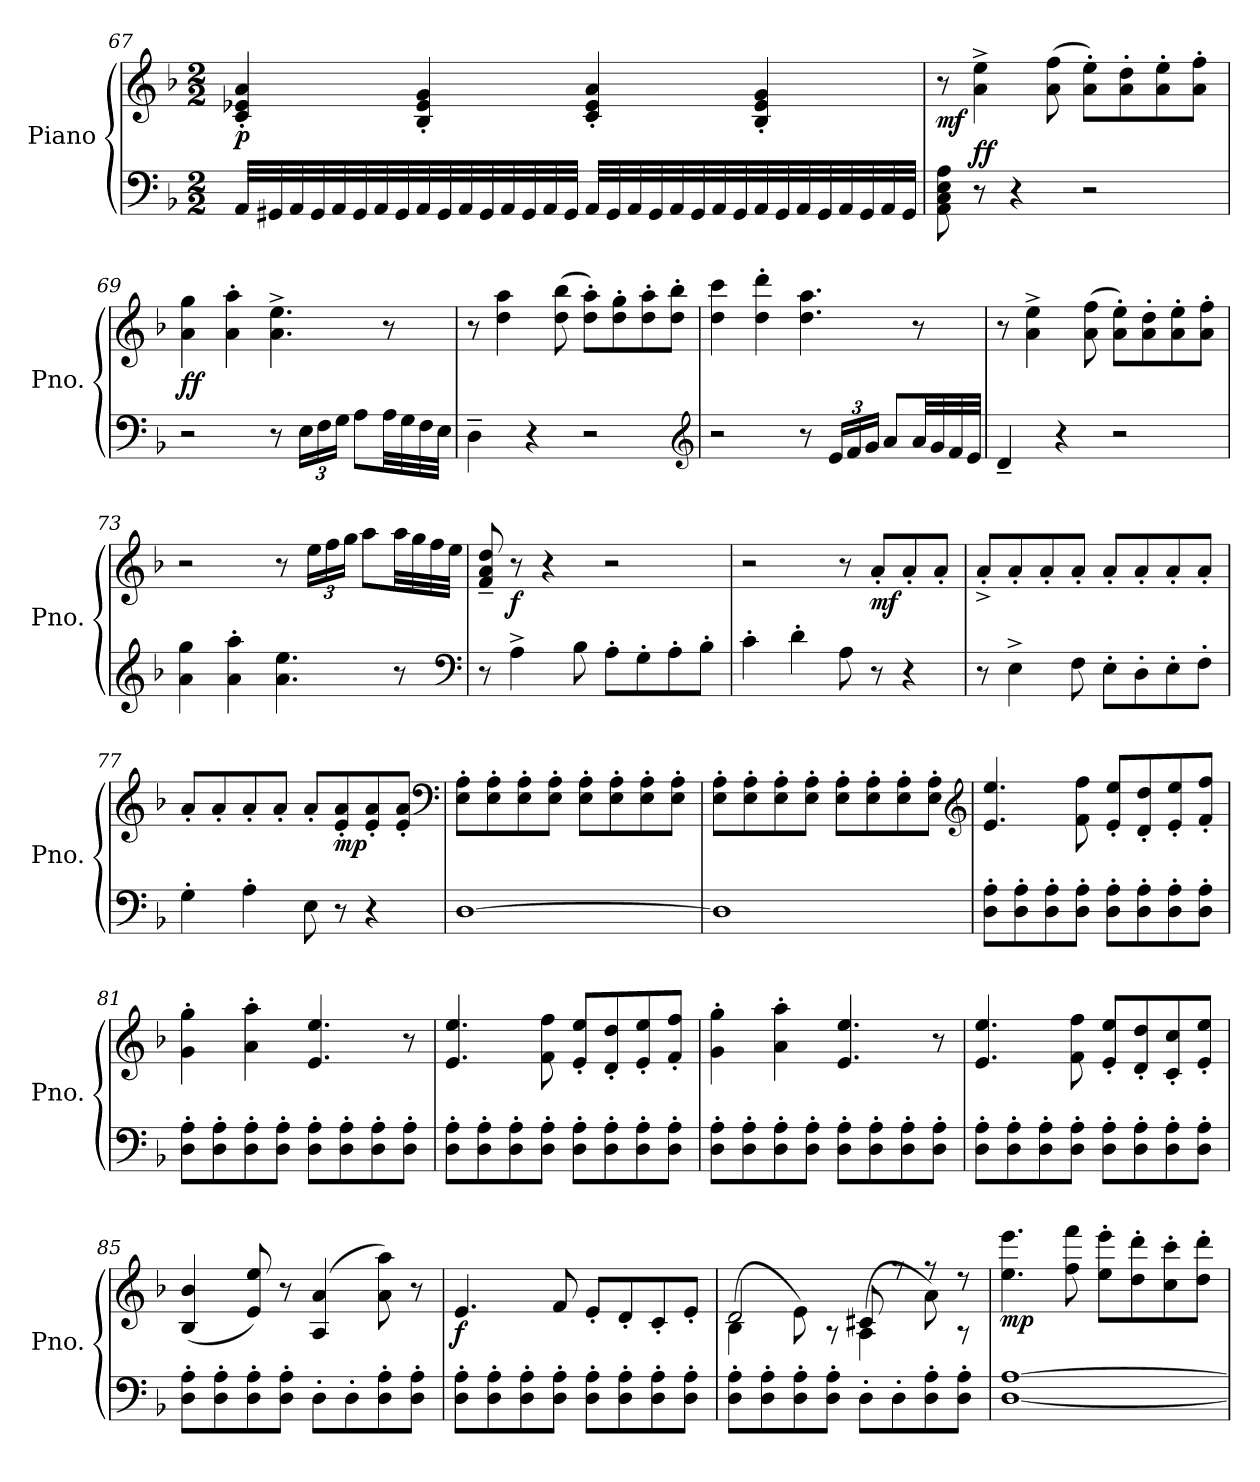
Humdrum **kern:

**kern	**kern	**dynam
*part1	*part1	*part1
*staff2	*staff1	*staff1/2
*I"Piano	*	*
*I'Pno.	*	*
!!LO:LB:g=z
*clefF4	*clefG2	*
*k[b-]	*k[b-]	*
*F:	*F:	*
*M2/2	*M2/2	*
=67	=67	=67
!	!	!LO:DY:b
32AA/LLL	4c/' 4e-X/' 4a/'	p
32GG#X/	.	.
32AA/	.	.
32GG#/	.	.
32AA/	.	.
32GG#/	.	.
32AA/	.	.
32GG#/	.	.
32AA/	4B-/' 4e-/' 4g/'	.
32GG#/	.	.
32AA/	.	.
32GG#/	.	.
32AA/	.	.
32GG#/	.	.
32AA/	.	.
32GG#/JJJ	.	.
32AA/LLL	4c/' 4e-/' 4a/'	.
32GG#/	.	.
32AA/	.	.
32GG#/	.	.
32AA/	.	.
32GG#/	.	.
32AA/	.	.
32GG#/	.	.
32AA/	4B-/' 4e-/' 4g/'	.
32GG#/	.	.
32AA/	.	.
32GG#/	.	.
32AA/	.	.
32GG#/	.	.
32AA/	.	.
32GG#/JJJ	.	.
=68	=68	=68
!	!	!LO:DY:b
8AA\ 8C\ 8E\ 8A\	8r	mf
!	!	!LO:DY:b
8r	4a\^ 4ee\^	ff
4r	.	.
.	(8a\ 8ff\	.
2r	8a\' 8ee\'L)	.
.	8a\' 8dd\'	.
.	8a\' 8ee\'	.
.	8a\' 8ff\'J	.
!!LO:LB:g=z
=69	=69	=69
!	!	!LO:DY:b
2r	4a\ 4gg\	ff
.	4a\' 4aa\'	.
8r	4.a\^ 4.ee\^	.
*Xbrackettup	*	*
24E\LL	.	.
24F\	.	.
24G\JJ	.	.
8A\L	.	.
32A\LL	8r	.
32G\	.	.
32F\	.	.
32E\JJJ	.	.
=70	=70	=70
4D~\	8r	.
.	4dd\ 4aa\	.
4r	.	.
.	(8dd\ 8bb-\	.
2r	8dd\' 8aa\'L)	.
.	8dd\' 8gg\'	.
.	8dd\' 8aa\'	.
.	8dd\' 8bb-\'J	.
*clefG2	*	*
=71	=71	=71
2r	4dd\ 4ccc\	.
.	4dd\' 4ddd\'	.
8r	4.dd\ 4.aa\	.
24e/LL	.	.
24f/	.	.
24g/JJ	.	.
8a/L	.	.
32a/LL	8r	.
32g/	.	.
32f/	.	.
32e/JJJ	.	.
=72	=72	=72
4d~/	8r	.
.	4a\^ 4ee\^	.
4r	.	.
.	(8a\ 8ff\	.
2r	8a\' 8ee\'L)	.
.	8a\' 8dd\'	.
.	8a\' 8ee\'	.
.	8a\' 8ff\'J	.
!!LO:LB:g=z
=73	=73	=73
4a\ 4gg\	2r	.
4a\' 4aa\'	.	.
4.a\ 4.ee\	8r	.
*	*Xbrackettup	*
.	24ee\LL	.
.	24ff\	.
.	24gg\JJ	.
.	8aa\L	.
8r	32aa\LL	.
.	32gg\	.
.	32ff\	.
.	32ee\JJJ	.
*clefF4	*	*
=74	=74	=74
8r	8f/~ 8a/~ 8dd/~	.
!	!	!LO:DY:b
4A^\	8r	f
.	4r	.
8B-\	.	.
8A'\L	2r	.
8G'\	.	.
8A'\	.	.
8B-'\J	.	.
=75	=75	=75
4c'\	2r	.
4d'\	.	.
8A\	8r	.
!	!	!LO:DY:b
8r	8a'/L	mf
4r	8a'/	.
.	8a'/J	.
=76	=76	=76
8r	8a'^/L	.
4E^\	8a'/	.
.	8a'/	.
8F\	8a'/J	.
8E'\L	8a'/L	.
8D'\	8a'/	.
8E'\	8a'/	.
8F'\J	8a'/J	.
!!LO:LB:g=z
=77	=77	=77
4G'\	8a'/L	.
.	8a'/	.
4A'\	8a'/	.
.	8a'/J	.
8E\	8a'/L	.
!	!	!LO:DY:b
8r	8e/' 8a/'	mp
4r	8e/' 8a/'	.
.	8e/' 8a/'J	.
*	*clefF4	*
=78	=78	=78
[1D	8E\' 8A\'L	.
.	8E\' 8A\'	.
.	8E\' 8A\'	.
.	8E\' 8A\'J	.
.	8E\' 8A\'L	.
.	8E\' 8A\'	.
.	8E\' 8A\'	.
.	8E\' 8A\'J	.
=79	=79	=79
1D]	8E\' 8A\'L	.
.	8E\' 8A\'	.
.	8E\' 8A\'	.
.	8E\' 8A\'J	.
.	8E\' 8A\'L	.
.	8E\' 8A\'	.
.	8E\' 8A\'	.
.	8E\' 8A\'J	.
*	*clefG2	*
=80	=80	=80
!	!	!LO:DY:b=2
!	!	!LO:DY:n=1:a
8D\' 8A\'L	4.e/ 4.ee/	p mf
8D\' 8A\'	.	.
8D\' 8A\'	.	.
8D\' 8A\'J	8f\ 8ff\	.
8D\' 8A\'L	8e/' 8ee/'L	.
8D\' 8A\'	8d/' 8dd/'	.
8D\' 8A\'	8e/' 8ee/'	.
8D\' 8A\'J	8f/' 8ff/'J	.
!!LO:PB:g=z
=81	=81	=81
8D\' 8A\'L	4g\' 4gg\'	.
8D\' 8A\'	.	.
8D\' 8A\'	4a\' 4aa\'	.
8D\' 8A\'J	.	.
8D\' 8A\'L	4.e/ 4.ee/	.
8D\' 8A\'	.	.
8D\' 8A\'	.	.
8D\' 8A\'J	8r	.
=82	=82	=82
8D\' 8A\'L	4.e/ 4.ee/	.
8D\' 8A\'	.	.
8D\' 8A\'	.	.
8D\' 8A\'J	8f\ 8ff\	.
8D\' 8A\'L	8e/' 8ee/'L	.
8D\' 8A\'	8d/' 8dd/'	.
8D\' 8A\'	8e/' 8ee/'	.
8D\' 8A\'J	8f/' 8ff/'J	.
=83	=83	=83
8D\' 8A\'L	4g\' 4gg\'	.
8D\' 8A\'	.	.
8D\' 8A\'	4a\' 4aa\'	.
8D\' 8A\'J	.	.
8D\' 8A\'L	4.e/ 4.ee/	.
8D\' 8A\'	.	.
8D\' 8A\'	.	.
8D\' 8A\'J	8r	.
=84	=84	=84
8D\' 8A\'L	4.e/ 4.ee/	.
8D\' 8A\'	.	.
8D\' 8A\'	.	.
8D\' 8A\'J	8f\ 8ff\	.
8D\' 8A\'L	8e/' 8ee/'L	.
8D\' 8A\'	8d/' 8dd/'	.
8D\' 8A\'	8c/' 8cc/'	.
8D\' 8A\'J	8e/' 8ee/'J	.
!!LO:LB:g=z
=85	=85	=85
8D\' 8A\'L	(4B-/ 4b-/	.
8D\' 8A\'	.	.
8D\' 8A\'	8e/ 8ee/)	.
8D\' 8A\'J	8r	.
8D'\L	(4A/ 4a/	.
8D'\	.	.
8D\' 8A\'	8a\ 8aa\)	.
8D\' 8A\'J	8r	.
=86	=86	=86
!	!	!LO:DY:b
8D\' 8A\'L	4.e/	f
8D\' 8A\'	.	.
8D\' 8A\'	.	.
8D\' 8A\'J	8f/	.
8D\' 8A\'L	8e'/L	.
8D\' 8A\'	8d'/	.
8D\' 8A\'	8c'/	.
8D\' 8A\'J	8e'/J	.
=87	=87	=87
*	*^	*
8D\' 8A\'L	(4B-\	2d/	.
8D\' 8A\'	.	.	.
8D\' 8A\'	8e\)	.	.
8D\' 8A\'J	8rA	.	.
8D'\L	(4A\	8c#X/	.
8D'\	.	8rff	.
8D\' 8A\'	8a\)	8rff	.
8D\' 8A\'J	8r	8r	.
=88	=88	=88	=88
!	!	!	!LO:DY:b
*	*v	*v	*
[1D [1A	4.ee\ 4.eee\	mp
.	8ff\ 8fff\	.
.	8ee\' 8eee\'L	.
.	8dd\' 8ddd\'	.
.	8cc\' 8ccc\'	.
.	8dd\' 8ddd\'J	.
=	=	=
*-	*-	*-
